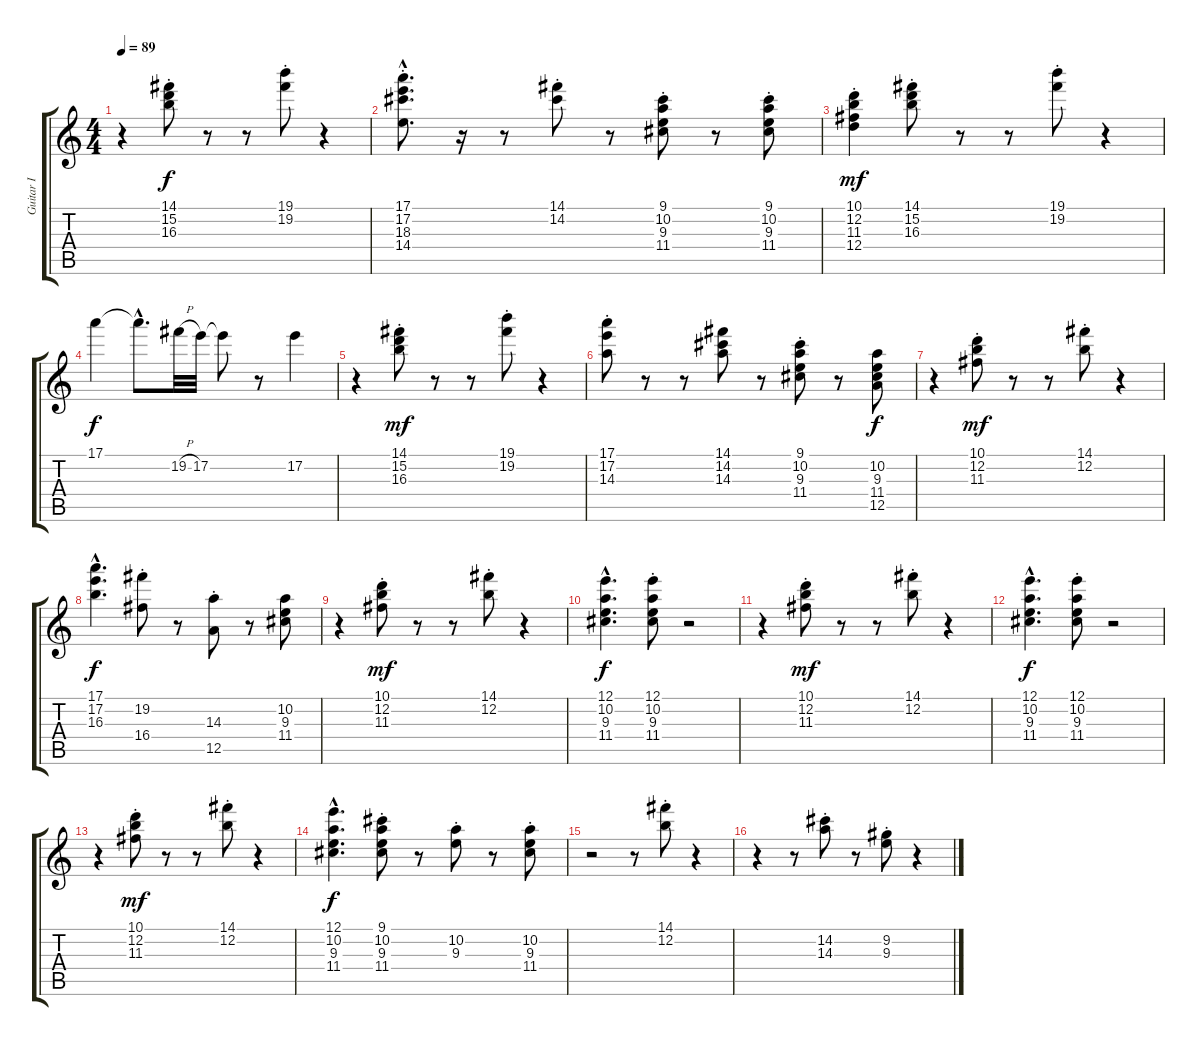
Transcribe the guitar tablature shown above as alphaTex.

\track ("Guitar I" "Guitar I") {instrument electricguitarclean}
\staff {score tabs}
\tuning (E4 B3 G3 D3 A2 E2) {hide}
\ts (4 4)
\tempo 89
\clef g2
\ks c
r.4{dy f} (14.1{st} 15.2{st} 16.3{st}).8 r.8 r.8 (19.1{st} 19.2{st}).8 r.4 |
(17.1{hac st} 17.2{hac st} 18.3{hac st} 14.4{hac st}).8{d} r.16 r.8 (14.1{st} 14.2{st}).8 r.8 (9.1{st} 10.2{st} 9.3{st} 11.4{st}).8 r.8 (9.1{st} 10.2{st} 9.3{st} 11.4{st}).8 |
(10.1{st} 12.2{st} 11.3{st} 12.4{st}).4{dy mf} (14.1{st} 15.2{st} 16.3{st}).8 r.8 r.8 (19.1{st} 19.2{st}).8 r.4 |
17.1.4{dy f} 17.1{hac t}.8{d} 19.2{h}.32 17.2.32 17.2{t}.8 r.8 17.2.4 |
r.4 (14.1{st} 15.2{st} 16.3{st}).8{dy mf} r.8 r.8 (19.1{st} 19.2{st}).8 r.4 |
(17.1{st} 17.2{st} 14.3{st}).8 r.8 r.8 (14.1 14.2 14.3).8 r.8 (9.1{st} 10.2{st} 9.3{st} 11.4{st}).8 r.8 (10.2 9.3 11.4 12.5).8{dy f} |
r.4 (10.1{st} 12.2{st} 11.3{st}).8{dy mf} r.8 r.8 (14.1{st} 12.2{st}).8 r.4 |
(17.1{hac} 17.2{hac} 16.3{hac}).4{d dy f} (19.2{st} 16.4{st}).8 r.8 (14.3{st} 12.5{st}).8 r.8 (10.2 9.3 11.4).8 |
r.4 (10.1{st} 12.2{st} 11.3{st}).8{dy mf} r.8 r.8 (14.1{st} 12.2{st}).8 r.4 |
(12.1{hac} 10.2{hac} 9.3{hac} 11.4{hac}).4{d dy f} (12.1{st} 10.2{st} 9.3{st} 11.4{st}).8 r.2 |
r.4 (10.1{st} 12.2{st} 11.3{st}).8{dy mf} r.8 r.8 (14.1{st} 12.2{st}).8 r.4 |
(12.1{hac} 10.2{hac} 9.3{hac} 11.4{hac}).4{d dy f} (12.1{st} 10.2{st} 9.3{st} 11.4{st}).8 r.2 |
r.4 (10.1{st} 12.2{st} 11.3{st}).8{dy mf} r.8 r.8 (14.1{st} 12.2{st}).8 r.4 |
(12.1{hac} 10.2{hac} 9.3{hac} 11.4{hac}).4{d dy f} (9.1{st} 10.2{st} 9.3{st} 11.4{st}).8 r.8 (10.2{st} 9.3{st}).8 r.8 (10.2{st} 9.3{st} 11.4{st}).8 |
r.2 r.8 (14.1{st} 12.2{st}).8 r.4 |
r.4 r.8 (14.2{st} 14.3{st}).8 r.8 (9.2{st} 9.3{st}).8 r.4
